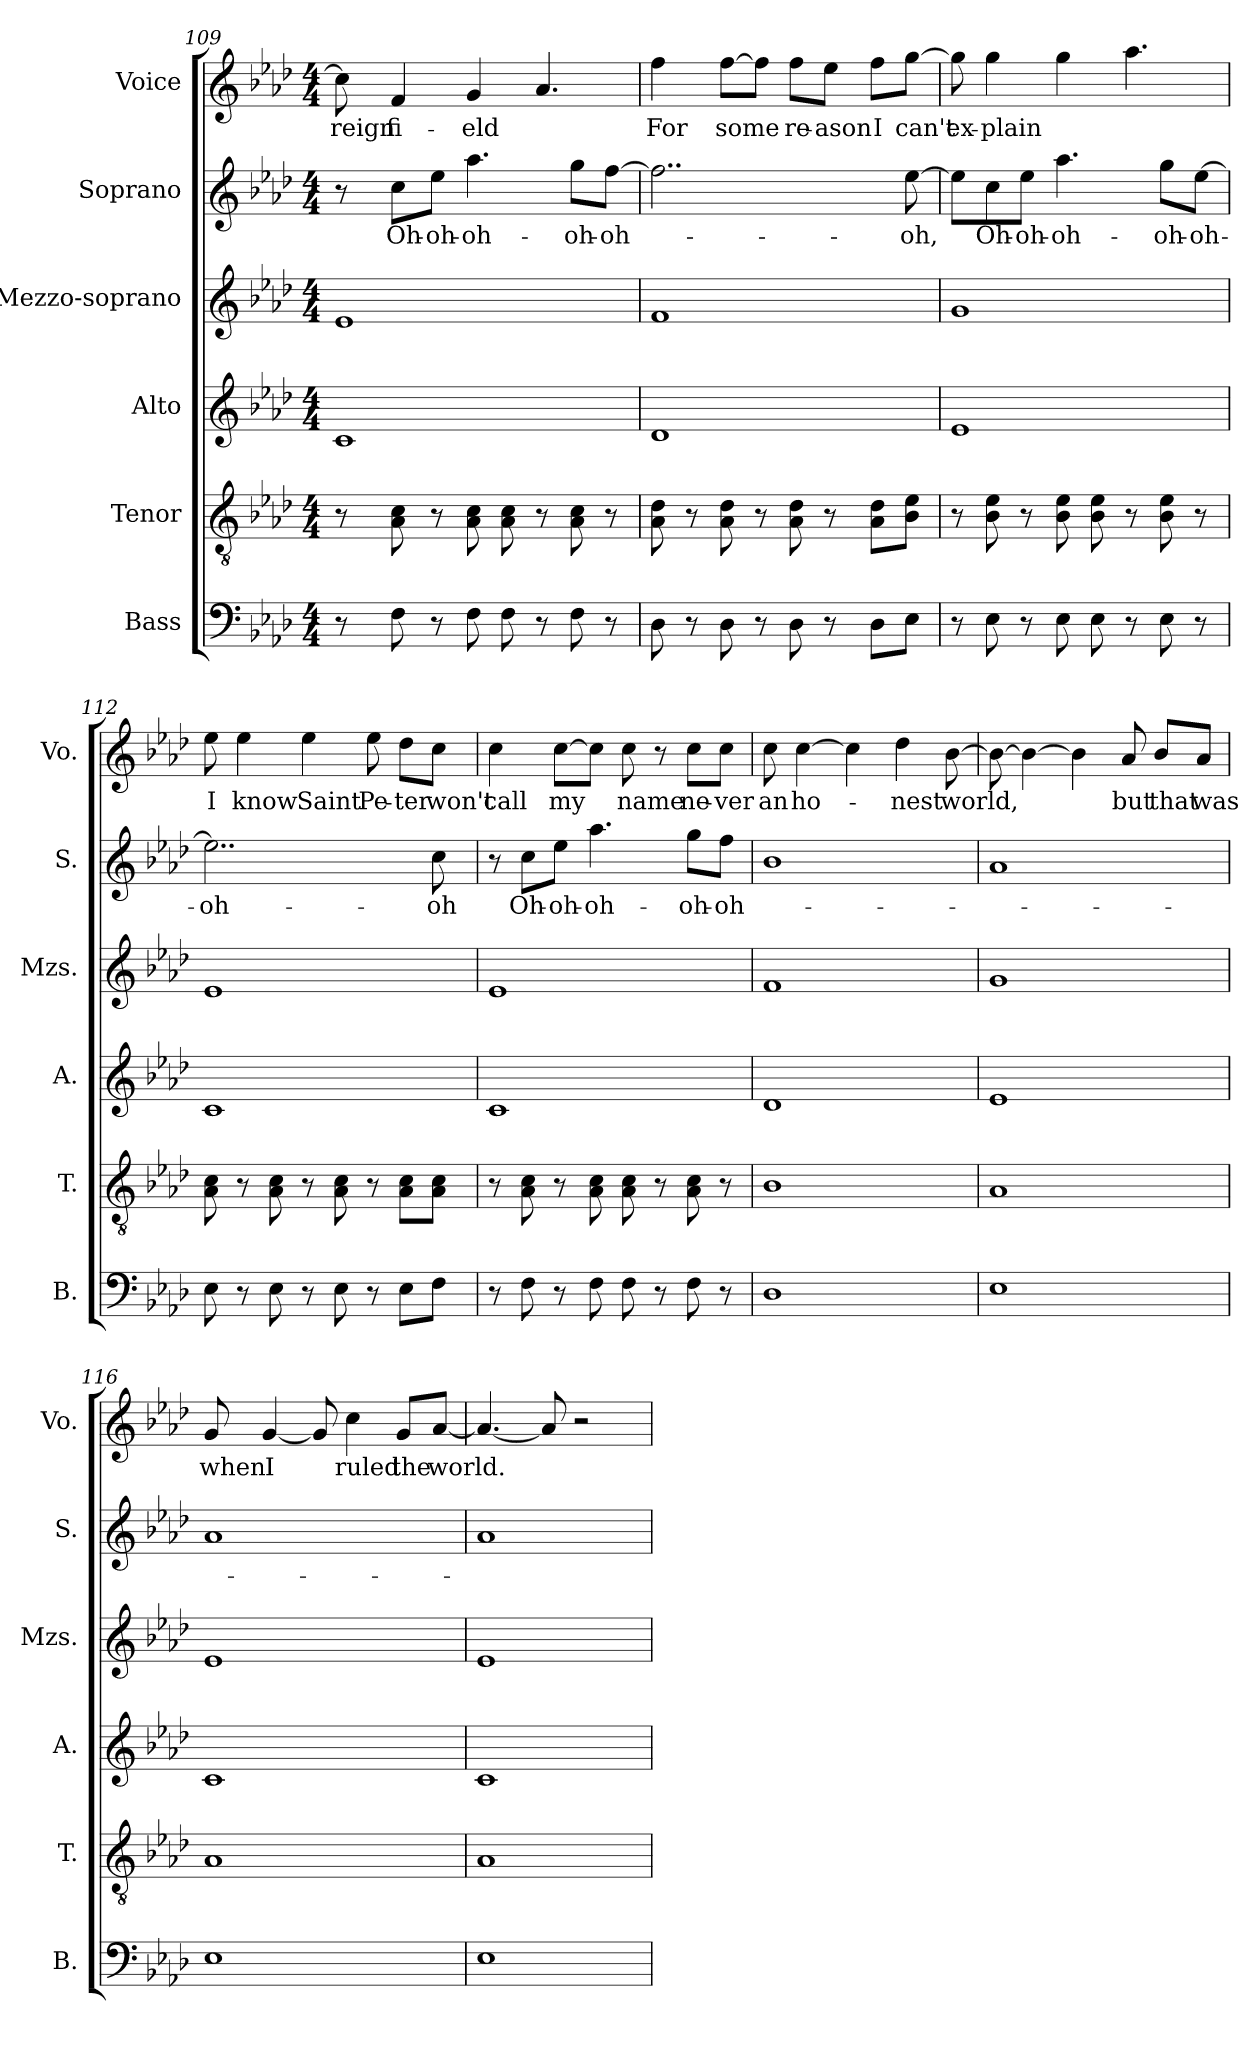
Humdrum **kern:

**kern	**kern	**kern	**kern	**kern	**text	**kern	**text
*part6	*part5	*part4	*part3	*part2	*part2	*part1	*part1
*staff6	*staff5	*staff4	*staff3	*staff2	*staff2	*staff1	*staff1
*I"Bass	*I"Tenor	*I"Alto	*I"Mezzo-soprano	*I"Soprano	*	*I"Voice	*
*I'B.	*I'T.	*I'A.	*I'Mzs.	*I'S.	*	*I'Vo.	*
*clefF4	*clefGv2	*clefG2	*clefG2	*clefG2	*	*clefG2	*
*k[b-e-a-d-]	*k[b-e-a-d-]	*k[b-e-a-d-]	*k[b-e-a-d-]	*k[b-e-a-d-]	*	*k[b-e-a-d-]	*
*M4/4	*M4/4	*M4/4	*M4/4	*M4/4	*	*M4/4	*
=109	=109	=109	=109	=109	=109	=109	=109
!	!	!	!	!	!	!	!LO:LY:b
8r	8r	1c	1e-	8r	.	8cc\]	-reign
!	!	!	!	!	!LO:LY:b	!	!LO:LY:b
8F\	8A-\ 8c\	.	.	8cc\L	Oh-	4f/	fi-
!	!	!	!	!	!LO:LY:b	!	!
8r	8r	.	.	8ee-\J	-oh-	.	.
!	!	!	!	!	!LO:LY:b	!	!LO:LY:b
8F\	8A-\ 8c\	.	.	4.aa-\	-oh-	4g/	-eld
8F\	8A-\ 8c\	.	.	.	.	.	.
8r	8r	.	.	.	.	4.a-/	.
!	!	!	!	!	!LO:LY:b	!	!
8F\	8A-\ 8c\	.	.	8gg\L	-oh-	.	.
!	!	!	!	!	!LO:LY:b	!	!
8r	8r	.	.	[8ff\J	-oh-	.	.
=110	=110	=110	=110	=110	=110	=110	=110
!	!	!	!	!	!	!	!LO:LY:b
8D-\	8A-\ 8d-\	1d-	1f	2..ff\]	.	4ff\	For
8r	8r	.	.	.	.	.	.
!	!	!	!	!	!	!	!LO:LY:b
8D-\	8A-\ 8d-\	.	.	.	.	[8ff\L	some
8r	8r	.	.	.	.	8ff\J]	.
!	!	!	!	!	!	!	!LO:LY:b
8D-\	8A-\ 8d-\	.	.	.	.	8ff\L	re-
!	!	!	!	!	!	!	!LO:LY:b
8r	8r	.	.	.	.	8ee-\J	-ason
!	!	!	!	!	!	!	!LO:LY:b
8D-\L	8A-\ 8d-\L	.	.	.	.	8ff\L	I
!	!	!	!	!	!LO:LY:b	!	!LO:LY:b
8E-\J	8B-\ 8e-\J	.	.	[8ee-\	-oh,	[8gg\J	can't
!!LO:PB:g=z
=111	=111	=111	=111	=111	=111	=111	=111
!	!	!	!	!	!	!	!LO:LY:b
8r	8r	1e-	1g	8ee-\L]	.	8gg\]	ex-
!	!	!	!	!	!LO:LY:b	!	!LO:LY:b
8E-\	8B-\ 8e-\	.	.	8cc\	Oh-	4gg\	-plain
!	!	!	!	!	!LO:LY:b	!	!
8r	8r	.	.	8ee-\J	-oh-	.	.
!	!	!	!	!	!LO:LY:b	!	!
8E-\	8B-\ 8e-\	.	.	4.aa-\	-oh-	4gg\	.
8E-\	8B-\ 8e-\	.	.	.	.	.	.
8r	8r	.	.	.	.	4.aa-\	.
!	!	!	!	!	!LO:LY:b	!	!
8E-\	8B-\ 8e-\	.	.	8gg\L	-oh-	.	.
!	!	!	!	!	!LO:LY:b	!	!
8r	8r	.	.	[8ee-\J	-oh-	.	.
=112	=112	=112	=112	=112	=112	=112	=112
!	!	!	!	!	!LO:LY:b	!	!LO:LY:b
8E-\	8A-\ 8c\	1c	1e-	2..ee-\]	-oh-	8ee-\	I
!	!	!	!	!	!	!	!LO:LY:b
8r	8r	.	.	.	.	4ee-\	know
8E-\	8A-\ 8c\	.	.	.	.	.	.
!	!	!	!	!	!	!	!LO:LY:b
8r	8r	.	.	.	.	4ee-\	Saint
8E-\	8A-\ 8c\	.	.	.	.	.	.
!	!	!	!	!	!	!	!LO:LY:b
8r	8r	.	.	.	.	8ee-\	Pe-
!	!	!	!	!	!	!	!LO:LY:b
8E-\L	8A-\ 8c\L	.	.	.	.	8dd-\L	-ter
!	!	!	!	!	!LO:LY:b	!	!LO:LY:b
8F\J	8A-\ 8c\J	.	.	8cc\	-oh	8cc\J	won't
=113	=113	=113	=113	=113	=113	=113	=113
!	!	!	!	!	!	!	!LO:LY:b
8r	8r	1c	1e-	8r	.	4cc\	call
!	!	!	!	!	!LO:LY:b	!	!
8F\	8A-\ 8c\	.	.	8cc\L	Oh-	.	.
!	!	!	!	!	!LO:LY:b	!	!LO:LY:b
8r	8r	.	.	8ee-\J	-oh-	[8cc\L	my
!	!	!	!	!	!LO:LY:b	!	!
8F\	8A-\ 8c\	.	.	4.aa-\	-oh-	8cc\J]	.
!	!	!	!	!	!	!	!LO:LY:b
8F\	8A-\ 8c\	.	.	.	.	8cc\	name
8r	8r	.	.	.	.	8r	.
!	!	!	!	!	!LO:LY:b	!	!LO:LY:b
8F\	8A-\ 8c\	.	.	8gg\L	-oh-	8cc\L	ne-
!	!	!	!	!	!LO:LY:b	!	!LO:LY:b
8r	8r	.	.	8ff\J	-oh-	8cc\J	ver
!!LO:LB:g=z
=114	=114	=114	=114	=114	=114	=114	=114
!	!	!	!	!	!	!	!LO:LY:b
1D-	1B-	1d-	1f	1b-	.	8cc\	an
!	!	!	!	!	!	!	!LO:LY:b
.	.	.	.	.	.	[4cc\	ho-
.	.	.	.	.	.	4cc\]	.
!	!	!	!	!	!	!	!LO:LY:b
.	.	.	.	.	.	4dd-\	-nest
!	!	!	!	!	!	!	!LO:LY:b
.	.	.	.	.	.	[8b-\	world,
=115	=115	=115	=115	=115	=115	=115	=115
1E-	1A-	1e-	1g	1a-	.	8b-\_	.
.	.	.	.	.	.	4b-\_	.
.	.	.	.	.	.	4b-\]	.
!	!	!	!	!	!	!	!LO:LY:b
.	.	.	.	.	.	8a-/	but
!	!	!	!	!	!	!	!LO:LY:b
.	.	.	.	.	.	8b-/L	that
!	!	!	!	!	!	!	!LO:LY:b
.	.	.	.	.	.	8a-/J	was
=116	=116	=116	=116	=116	=116	=116	=116
!	!	!	!	!	!	!	!LO:LY:b
1E-	1A-	1c	1e-	1a-	.	8g/	when
!	!	!	!	!	!	!	!LO:LY:b
.	.	.	.	.	.	[4g/	I
.	.	.	.	.	.	8g/]	.
!	!	!	!	!	!	!	!LO:LY:b
.	.	.	.	.	.	4cc\	ruled
!	!	!	!	!	!	!	!LO:LY:b
.	.	.	.	.	.	8g/L	the
!	!	!	!	!	!	!	!LO:LY:b
.	.	.	.	.	.	[8a-/J	world.
=117	=117	=117	=117	=117	=117	=117	=117
1E-	1A-	1c	1e-	1a-	.	4.a-/_	.
.	.	.	.	.	.	8a-/]	.
.	.	.	.	.	.	2r	.
=	=	=	=	=	=	=	=
*-	*-	*-	*-	*-	*-	*-	*-
